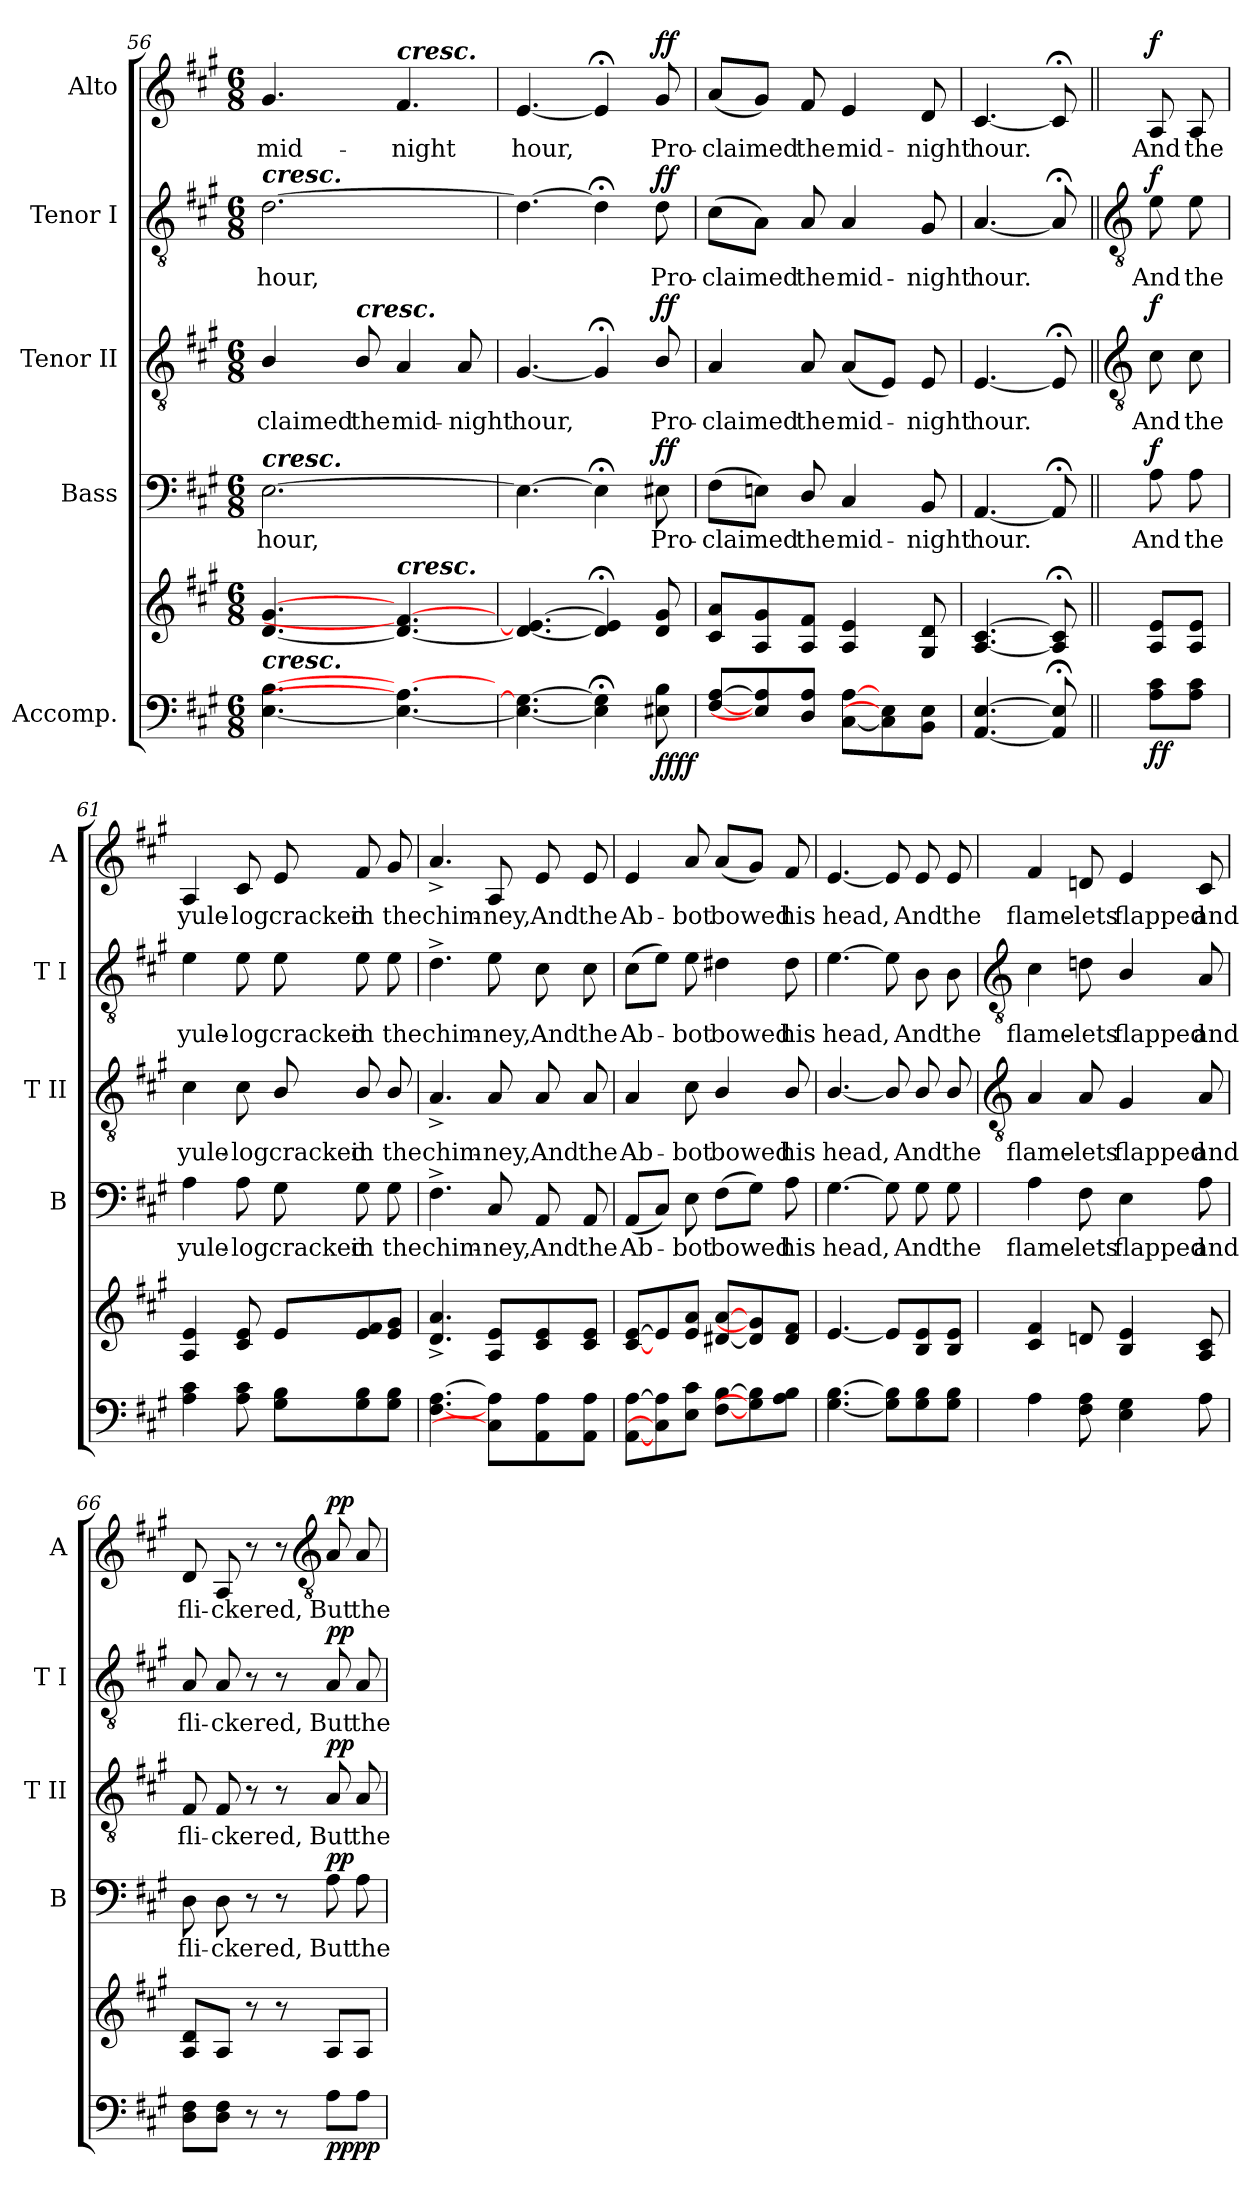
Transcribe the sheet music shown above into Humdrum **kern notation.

**kern	**kern	**dynam	**kern	**text	**dynam	**kern	**text	**dynam	**kern	**text	**dynam	**kern	**text	**dynam
*part5	*part5	*part5	*part4	*part4	*part4	*part3	*part3	*part3	*part2	*part2	*part2	*part1	*part1	*part1
*staff6	*staff5	*staff5/6	*staff4	*staff4	*staff4	*staff3	*staff3	*staff3	*staff2	*staff2	*staff2	*staff1	*staff1	*staff1
*I"Accomp.	*	*	*I"Bass	*	*	*I"Tenor II	*	*	*I"Tenor I	*	*	*I"Alto	*	*
*	*	*	*I'B	*	*	*I'T II	*	*	*I'T I	*	*	*I'A	*	*
*clefF4	*clefG2	*	*clefF4	*	*	*clefGv2	*	*	*clefGv2	*	*	*clefG2	*	*
*k[f#c#g#]	*k[f#c#g#]	*	*k[f#c#g#]	*	*	*k[f#c#g#]	*	*	*k[f#c#g#]	*	*	*k[f#c#g#]	*	*
*A:	*A:	*	*A:	*	*	*A:	*	*	*A:	*	*	*A:	*	*
*M6/8	*M6/8	*	*M6/8	*	*	*M6/8	*	*	*M6/8	*	*	*M6/8	*	*
=56	=56	=56	=56	=56	=56	=56	=56	=56	=56	=56	=56	=56	=56	=56
!	!	!	!	!	!	!	!	!	!LO:TX:a:Bi:t=cresc.	!	!	!	!	!
!	!	!	!LO:TX:a:Bi:t=cresc.	!	!	!	!	!	!	!	!	!	!	!
!LO:TX:a:Bi:t=cresc.	!	!	!	!	!	!	!	!	!	!	!	!	!	!
!	!	!	!	!LO:LY:b	!	!	!LO:LY:b	!	!	!LO:LY:b	!	!	!LO:LY:b	!
[4.E [4.B	[4.d [4.g#	.	[2.E	hour,	.	4B/	-claimed	.	[2.d	hour,	.	4.g#	mid-	.
!	!	!	!	!	!	!LO:TX:a:Bi:t=cresc.	!	!	!	!	!	!	!	!
!	!	!	!	!	!	!	!LO:LY:b	!	!	!	!	!	!	!
.	.	.	.	.	.	8B/	the	.	.	.	.	.	.	.
!	!	!	!	!	!	!	!	!	!	!	!	!LO:TX:a:Bi:t=cresc.	!	!
!	!LO:TX:a:Bi:t=cresc.	!	!	!	!	!	!	!	!	!	!	!	!	!
!	!	!	!	!	!	!	!LO:LY:b	!	!	!	!	!	!LO:LY:b	!
4.E_ 4.A_	4.d_ 4.f#_	.	.	.	.	4A	mid-	.	.	.	.	4.f#	-night	.
!	!	!	!	!	!	!	!LO:LY:b	!	!	!	!	!	!	!
.	.	.	.	.	.	8A	-night	.	.	.	.	.	.	.
=57	=57	=57	=57	=57	=57	=57	=57	=57	=57	=57	=57	=57	=57	=57
!	!	!	!	!	!	!	!LO:LY:b	!	!	!	!	!	!LO:LY:b	!
4.E_ 4.G#_	4.d_ 4.e_	.	4.E_	.	.	[4.G#	hour,	.	4.d_	.	.	[4.e	hour,	.
4E];< 4G#];<	4d];< 4e];<	.	4E;<]	.	.	4G#;<]	.	.	4d;<]	.	.	4e;<]	.	.
!	!	!LO:DY:b=2	!	!LO:LY:b	!	!	!LO:LY:b	!	!	!LO:LY:b	!	!	!LO:LY:b	!
!	!	!LO:DY:n=1:b	!	!	!LO:DY:b	!	!	!LO:DY:b	!	!	!LO:DY:b	!	!	!LO:DY:b
8E#X 8B	8d 8g#	ff ff	8E#X	Pro-	ff	8B/	Pro-	ff	8d	Pro-	ff	8g#	Pro-	ff
=58	=58	=58	=58	=58	=58	=58	=58	=58	=58	=58	=58	=58	=58	=58
!	!	!	!	!LO:LY:b	!	!	!LO:LY:b	!	!	!LO:LY:b	!	!	!LO:LY:b	!
[8F# [8AL	8c# 8aL	.	(>8F#L	-claimed	.	4A	-claimed	.	(>8c#L	-claimed	.	(<8aL	-claimed	.
8En] 8A]	8A 8g#	.	8EnJ)	.	.	.	.	.	8AJ)	.	.	8g#J)	.	.
!	!	!	!	!LO:LY:b	!	!	!LO:LY:b	!	!	!LO:LY:b	!	!	!LO:LY:b	!
8D/ 8A/J	8A 8f#J	.	8D/	the	.	8A	the	.	8A	the	.	8f#	the	.
!	!	!	!	!LO:LY:b	!	!	!LO:LY:b	!	!	!LO:LY:b	!	!	!LO:LY:b	!
[8C# [8AL	4A 4e	.	4C#	mid-	.	(<8AL	mid-	.	4A	mid-	.	4e	mid-	.
8C#] 8E]	.	.	.	.	.	8EJ)	.	.	.	.	.	.	.	.
!	!	!	!	!LO:LY:b	!	!	!LO:LY:b	!	!	!LO:LY:b	!	!	!LO:LY:b	!
8BB 8EJ	8G# 8d	.	8BB	-night	.	8E	night	.	8G#	-night	.	8d	-night	.
=59	=59	=59	=59	=59	=59	=59	=59	=59	=59	=59	=59	=59	=59	=59
!	!	!	!	!LO:LY:b	!	!	!LO:LY:b	!	!	!LO:LY:b	!	!	!LO:LY:b	!
[4.AA [4.E	[4.A [4.c#	.	[4.AA	hour.	.	[4.E	hour.	.	[4.A	hour.	.	[4.c#	hour.	.
8AA];< 8E];<	8A];< 8c#];<	.	8AA;<]	.	.	8E;<]	.	.	8A;<]	.	.	8c#;<]	.	.
!!LO:LB:g=z
=60||	=60||	=60||	=60||	=60||	=60||	=60||	=60||	=60||	=60||	=60||	=60||	=60||	=60||	=60||
*	*	*	*	*	*	*clefGv2	*	*	*clefGv2	*	*	*	*	*
!	!	!LO:DY:b=2	!	!LO:LY:b	!	!	!LO:LY:b	!	!	!LO:LY:b	!	!	!LO:LY:b	!
!	!	!LO:DY:n=1:b	!	!	!LO:DY:b	!	!	!LO:DY:b	!	!	!LO:DY:b	!	!	!LO:DY:b
8A 8c#L	8A 8eL	f f	8A	And	f	8c#	And	f	8e	And	f	8A	And	f
!	!	!	!	!LO:LY:b	!	!	!LO:LY:b	!	!	!LO:LY:b	!	!	!LO:LY:b	!
8A 8c#J	8A 8eJ	.	8A	the	.	8c#	the	.	8e	the	.	8A	the	.
=61	=61	=61	=61	=61	=61	=61	=61	=61	=61	=61	=61	=61	=61	=61
!	!	!	!	!LO:LY:b	!	!	!LO:LY:b	!	!	!LO:LY:b	!	!	!LO:LY:b	!
4A 4c#	4A 4e	.	4A	yule-	.	4c#	yule-	.	4e	yule-	.	4A	yule-	.
!	!	!	!	!LO:LY:b	!	!	!LO:LY:b	!	!	!LO:LY:b	!	!	!LO:LY:b	!
8A 8c#	8c# 8e	.	8A	-log	.	8c#	-log	.	8e	-log	.	8c#	-log	.
!	!	!	!	!LO:LY:b	!	!	!LO:LY:b	!	!	!LO:LY:b	!	!	!LO:LY:b	!
8G# 8BL	8eL	.	8G#	cracked	.	8B/	cracked	.	8e	cracked	.	8e	cracked	.
!	!	!	!	!LO:LY:b	!	!	!LO:LY:b	!	!	!LO:LY:b	!	!	!LO:LY:b	!
8G# 8B	8e 8f#	.	8G#	in	.	8B/	in	.	8e	in	.	8f#	in	.
!	!	!	!	!LO:LY:b	!	!	!LO:LY:b	!	!	!LO:LY:b	!	!	!LO:LY:b	!
8G# 8BJ	8e 8g#J	.	8G#	the	.	8B/	the	.	8e	the	.	8g#	the	.
=62	=62	=62	=62	=62	=62	=62	=62	=62	=62	=62	=62	=62	=62	=62
!	!	!	!	!LO:LY:b	!	!	!LO:LY:b	!	!	!LO:LY:b	!	!	!LO:LY:b	!
[4.F# [4.A	4.d^ 4.a^	.	4.F#^	chim-	.	4.A^	chim-	.	4.d^	chim-	.	4.a^	chim-	.
!	!	!	!	!LO:LY:b	!	!	!LO:LY:b	!	!	!LO:LY:b	!	!	!LO:LY:b	!
8C#] 8A]L	8A 8eL	.	8C#	-ney,	.	8A	-ney,	.	8e	-ney,	.	8A	-ney,	.
!	!	!	!	!LO:LY:b	!	!	!LO:LY:b	!	!	!LO:LY:b	!	!	!LO:LY:b	!
8AA 8A	8c# 8e	.	8AA	And	.	8A	And	.	8c#	And	.	8e	And	.
!	!	!	!	!LO:LY:b	!	!	!LO:LY:b	!	!	!LO:LY:b	!	!	!LO:LY:b	!
8AA 8AJ	8c# 8eJ	.	8AA	the	.	8A	the	.	8c#	the	.	8e	the	.
=63	=63	=63	=63	=63	=63	=63	=63	=63	=63	=63	=63	=63	=63	=63
!	!	!	!	!LO:LY:b	!	!	!LO:LY:b	!	!	!LO:LY:b	!	!	!LO:LY:b	!
[8AA [8AL	[8c# [8eL	.	(<8AAL	Ab-	.	4A	Ab-	.	(>8c#L	Ab-	.	4e	Ab-	.
8C#] 8A]	8e]	.	8C#J)	.	.	.	.	.	8eJ)	.	.	.	.	.
!	!	!	!	!LO:LY:b	!	!	!LO:LY:b	!	!	!LO:LY:b	!	!	!LO:LY:b	!
8E 8c#J	8e 8aJ	.	8E	bot	.	8c#	-bot	.	8e	bot	.	8a	-bot	.
!	!	!	!	!LO:LY:b	!	!	!LO:LY:b	!	!	!LO:LY:b	!	!	!LO:LY:b	!
[8F# [8BL	[8d#X [8aL	.	(>8F#L	bowed	.	4B/	bowed	.	4d#X	bowed	.	(<8aL	bowed	.
8G#] 8B]	8d#] 8g#]	.	8G#J)	.	.	.	.	.	.	.	.	8g#J)	.	.
!	!	!	!	!LO:LY:b	!	!	!LO:LY:b	!	!	!LO:LY:b	!	!	!LO:LY:b	!
8A 8BJ	8d# 8f#J	.	8A	his	.	8B/	his	.	8d#	his	.	8f#	his	.
=64	=64	=64	=64	=64	=64	=64	=64	=64	=64	=64	=64	=64	=64	=64
!	!	!	!	!LO:LY:b	!	!	!LO:LY:b	!	!	!LO:LY:b	!	!	!LO:LY:b	!
[4.G# [4.B	[4.e	.	[4.G#	head,	.	[4.B/	head,	.	[4.e	head,	.	[4.e	head,	.
8G#] 8B]L	8eL]	.	8G#]	.	.	8B/]	.	.	8e]	.	.	8e]	.	.
!	!	!	!	!LO:LY:b	!	!	!LO:LY:b	!	!	!LO:LY:b	!	!	!LO:LY:b	!
8G# 8B	8B 8e	.	8G#	And	.	8B/	And	.	8B	And	.	8e	And	.
!	!	!	!	!LO:LY:b	!	!	!LO:LY:b	!	!	!LO:LY:b	!	!	!LO:LY:b	!
8G# 8BJ	8B 8eJ	.	8G#	the	.	8B/	the	.	8B	the	.	8e	the	.
!!LO:LB:g=z
=65	=65	=65	=65	=65	=65	=65	=65	=65	=65	=65	=65	=65	=65	=65
*	*	*	*	*	*	*clefGv2	*	*	*clefGv2	*	*	*	*	*
!	!	!	!	!LO:LY:b	!	!	!LO:LY:b	!	!	!LO:LY:b	!	!	!LO:LY:b	!
4A	4c# 4f#	.	4A	flame-	.	4A	flame-	.	4c#	flame-	.	4f#	flame-	.
!	!	!	!	!LO:LY:b	!	!	!LO:LY:b	!	!	!LO:LY:b	!	!	!LO:LY:b	!
8F# 8A	8dn	.	8F#	-lets	.	8A	-lets	.	8dn	-lets	.	8dn	-lets	.
!	!	!	!	!LO:LY:b	!	!	!LO:LY:b	!	!	!LO:LY:b	!	!	!LO:LY:b	!
4E 4G#	4B 4e	.	4E	flapped	.	4G#	flapped	.	4B/	flapped	.	4e	flapped	.
!	!	!	!	!LO:LY:b	!	!	!LO:LY:b	!	!	!LO:LY:b	!	!	!LO:LY:b	!
8A	8A 8c#	.	8A	and	.	8A	and	.	8A	and	.	8c#	and	.
=66	=66	=66	=66	=66	=66	=66	=66	=66	=66	=66	=66	=66	=66	=66
!	!	!	!	!LO:LY:b	!	!	!LO:LY:b	!	!	!LO:LY:b	!	!	!LO:LY:b	!
8D 8F#L	8A 8dL	.	8D	fli-	.	8F#	fli-	.	8A	fli-	.	8d	fli-	.
!	!	!	!	!LO:LY:b	!	!	!LO:LY:b	!	!	!LO:LY:b	!	!	!LO:LY:b	!
8D 8F#J	8AJ	.	8D	-ckered,	.	8F#	-ckered,	.	8A	-ckered,	.	8A	-ckered,	.
8r	8r	.	8r	.	.	8r	.	.	8r	.	.	8r	.	.
8r	8r	.	8r	.	.	8r	.	.	8r	.	.	8r	.	.
*	*	*	*	*	*	*	*	*	*	*	*	*clefGv2	*	*
!	!	!LO:DY:b=2	!	!LO:LY:b	!	!	!LO:LY:b	!	!	!LO:LY:b	!	!	!LO:LY:b	!
!	!	!LO:DY:n=1:b	!	!	!LO:DY:b	!	!	!LO:DY:b	!	!	!LO:DY:b	!	!	!LO:DY:b
8AL	8AL	pp pp	8A	But	pp	8A	But	pp	8A	But	pp	8A	But	pp
!	!	!	!	!LO:LY:b	!	!	!LO:LY:b	!	!	!LO:LY:b	!	!	!LO:LY:b	!
8AJ	8AJ	.	8A	the	.	8A	the	.	8A	the	.	8A	the	.
=	=	=	=	=	=	=	=	=	=	=	=	=	=	=
*-	*-	*-	*-	*-	*-	*-	*-	*-	*-	*-	*-	*-	*-	*-
